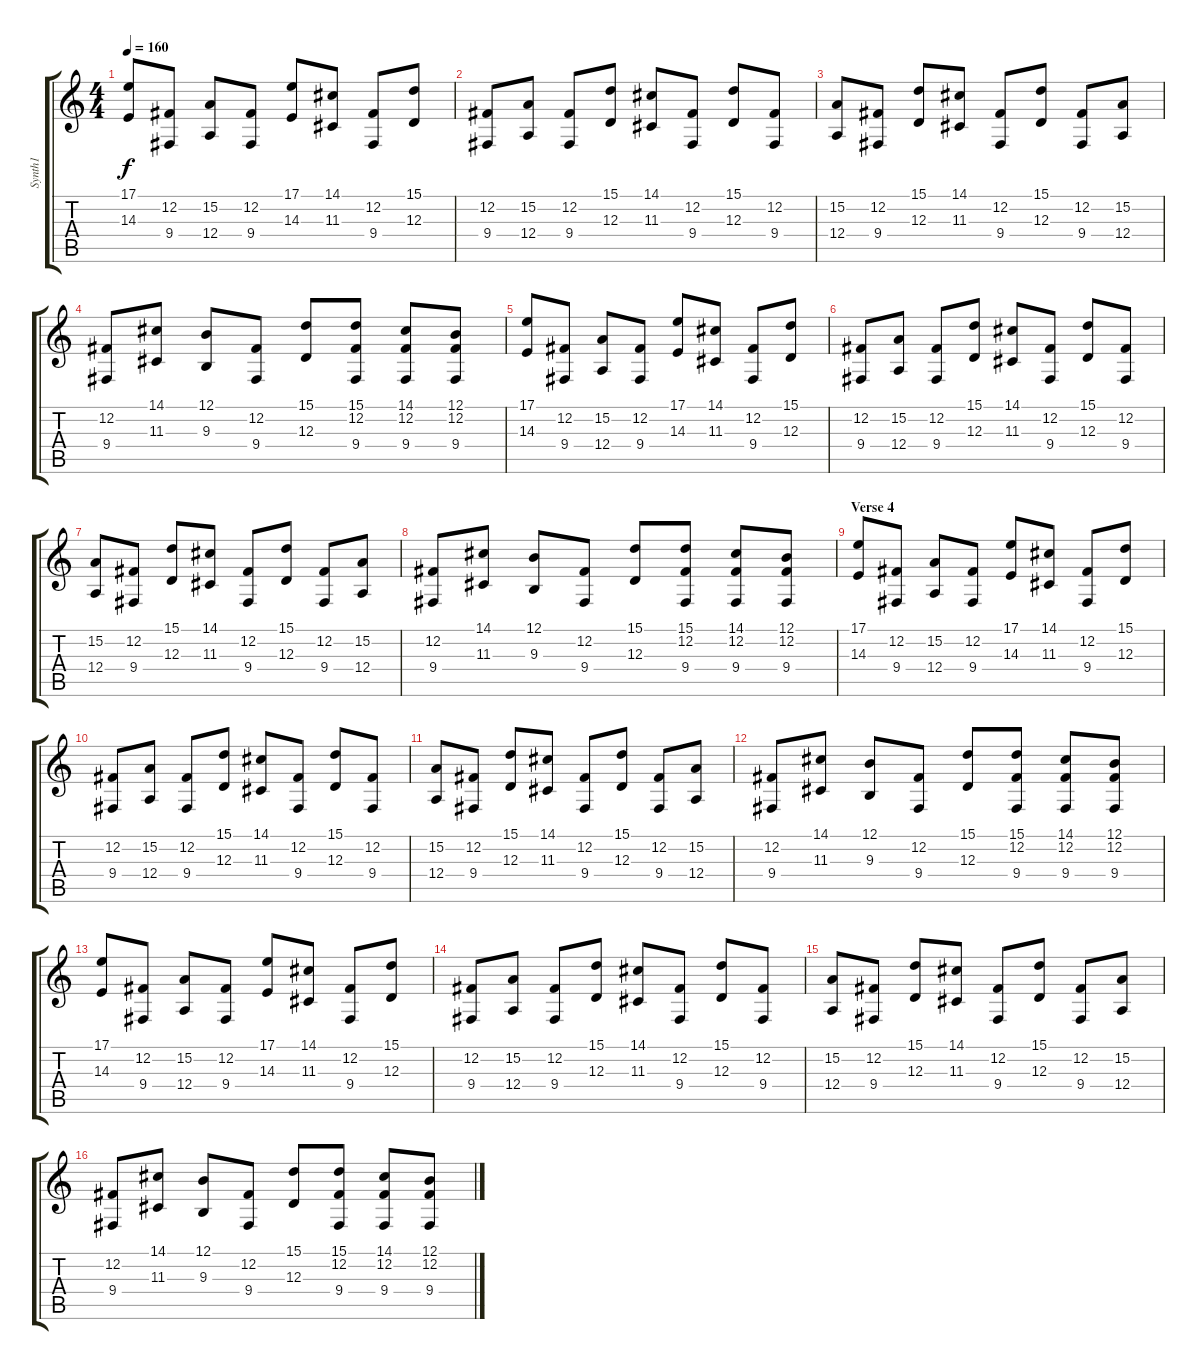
\track ("Synth1" "Synth1") {instrument synthstrings1}
\staff {score tabs}
\tuning (B3 Gb3 D3 A2 E2 B1) {hide}
\ts (4 4)
\tempo 160
\clef g2
\ks c
(17.1 14.3).8{dy f} (12.2 9.4).8 (15.2 12.4).8 (12.2 9.4).8 (17.1 14.3).8 (14.1 11.3).8 (12.2 9.4).8 (15.1 12.3).8 |
(12.2 9.4).8 (15.2 12.4).8 (12.2 9.4).8 (15.1 12.3).8 (14.1 11.3).8 (12.2 9.4).8 (15.1 12.3).8 (12.2 9.4).8 |
(15.2 12.4).8 (12.2 9.4).8 (15.1 12.3).8 (14.1 11.3).8 (12.2 9.4).8 (15.1 12.3).8 (12.2 9.4).8 (15.2 12.4).8 |
(12.2 9.4).8 (14.1 11.3).8 (12.1 9.3).8 (12.2 9.4).8 (15.1 12.3).8 (15.1 12.2 9.4).8 (14.1 12.2 9.4).8 (12.1 12.2 9.4).8 |
(17.1 14.3).8 (12.2 9.4).8 (15.2 12.4).8 (12.2 9.4).8 (17.1 14.3).8 (14.1 11.3).8 (12.2 9.4).8 (15.1 12.3).8 |
(12.2 9.4).8 (15.2 12.4).8 (12.2 9.4).8 (15.1 12.3).8 (14.1 11.3).8 (12.2 9.4).8 (15.1 12.3).8 (12.2 9.4).8 |
(15.2 12.4).8 (12.2 9.4).8 (15.1 12.3).8 (14.1 11.3).8 (12.2 9.4).8 (15.1 12.3).8 (12.2 9.4).8 (15.2 12.4).8 |
(12.2 9.4).8 (14.1 11.3).8 (12.1 9.3).8 (12.2 9.4).8 (15.1 12.3).8 (15.1 12.2 9.4).8 (14.1 12.2 9.4).8 (12.1 12.2 9.4).8 |
\section ("" "Verse 4")
(17.1 14.3).8 (12.2 9.4).8 (15.2 12.4).8 (12.2 9.4).8 (17.1 14.3).8 (14.1 11.3).8 (12.2 9.4).8 (15.1 12.3).8 |
(12.2 9.4).8 (15.2 12.4).8 (12.2 9.4).8 (15.1 12.3).8 (14.1 11.3).8 (12.2 9.4).8 (15.1 12.3).8 (12.2 9.4).8 |
(15.2 12.4).8 (12.2 9.4).8 (15.1 12.3).8 (14.1 11.3).8 (12.2 9.4).8 (15.1 12.3).8 (12.2 9.4).8 (15.2 12.4).8 |
(12.2 9.4).8 (14.1 11.3).8 (12.1 9.3).8 (12.2 9.4).8 (15.1 12.3).8 (15.1 12.2 9.4).8 (14.1 12.2 9.4).8 (12.1 12.2 9.4).8 |
(17.1 14.3).8 (12.2 9.4).8 (15.2 12.4).8 (12.2 9.4).8 (17.1 14.3).8 (14.1 11.3).8 (12.2 9.4).8 (15.1 12.3).8 |
(12.2 9.4).8 (15.2 12.4).8 (12.2 9.4).8 (15.1 12.3).8 (14.1 11.3).8 (12.2 9.4).8 (15.1 12.3).8 (12.2 9.4).8 |
(15.2 12.4).8 (12.2 9.4).8 (15.1 12.3).8 (14.1 11.3).8 (12.2 9.4).8 (15.1 12.3).8 (12.2 9.4).8 (15.2 12.4).8 |
(12.2 9.4).8 (14.1 11.3).8 (12.1 9.3).8 (12.2 9.4).8 (15.1 12.3).8 (15.1 12.2 9.4).8 (14.1 12.2 9.4).8 (12.1 12.2 9.4).8
